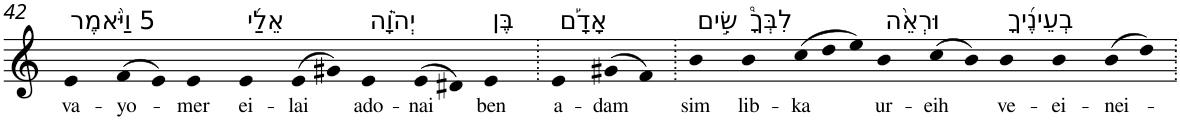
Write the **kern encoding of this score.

**kern	**text
*part1	*part1
*staff1	*staff1
*I"Piano	*
*I'Pno	*
!!LO:PB:g=z
*clefG2	*
*k[]	*
=42	=42
!LO:TX:a:t=5 וַיֹּ֨אמֶר	!
!	!LO:LY:b
4e	va-
!	!LO:LY:b
(>8f	-yo-
8e)	.
!	!LO:LY:b
4e	-mer
!LO:TX:a:t=אֵלַ֜י	!
!	!LO:LY:b
4e	ei-
!	!LO:LY:b
(>8e	-lai
8g#X)	.
!LO:TX:a:t=יְהֹוָ֗ה	!
!	!LO:LY:b
4e	ado-
!	!LO:LY:b
(>8e	-nai
8d#X)	.
!LO:TX:a:t=בֶּן	!
!	!LO:LY:b
4e	ben
=43.	=43.
!LO:TX:a:t=אָדָ֡ם	!
!	!LO:LY:b
4e	a-
!	!LO:LY:b
(>8g#X	-dam
8f)	.
=44.	=44.
!LO:TX:a:t=שִׂ֣ים	!
!	!LO:LY:b
4b	sim
!LO:TX:a:t=לִבְּךָ֩	!
!	!LO:LY:b
4b	lib-
*Xtuplet	*
!	!LO:LY:b
(>12cc	-ka
12dd	.
12ee)	.
!LO:TX:a:t=וּרְאֵ֨ה	!
!	!LO:LY:b
4b	ur-
!	!LO:LY:b
(>8cc	-eih
8b)	.
!LO:TX:a:t=בְעֵינֶ֜יךָ	!
!	!LO:LY:b
4b	ve-
!	!LO:LY:b
4b	-ei-
!	!LO:LY:b
(>8b	-nei-
8dd)	.
=.	=.
*-	*-
